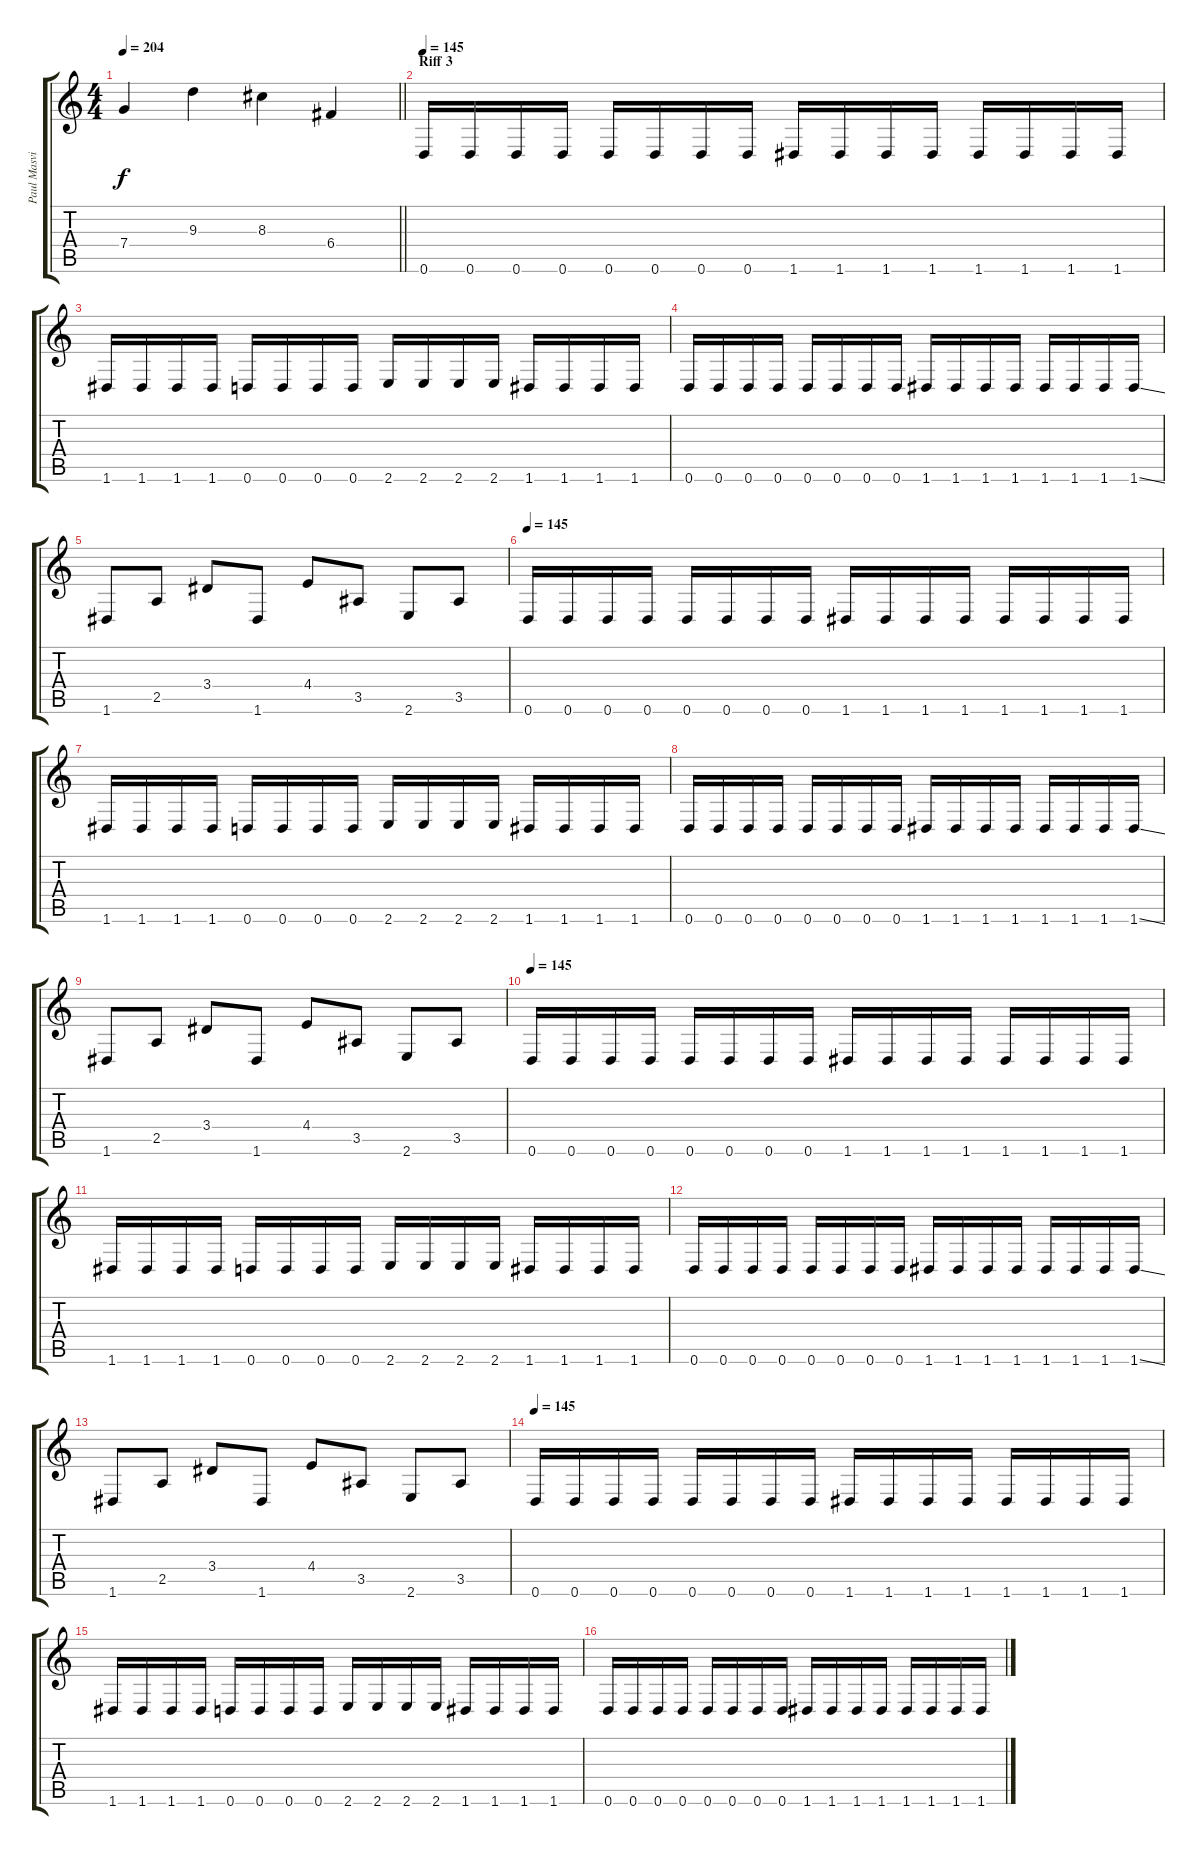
\track ("Paul Masvidal" "Paul Masvi") {instrument distortionguitar}
\staff {score tabs}
\tuning (D4 A3 F3 C3 G2 D2) {hide}
\ts (4 4)
\tempo 204
\clef g2
\barLineRight lightlight
\ks c
7.4.4{dy f} 9.3.4 8.3.4 6.4.4 |
\section ("" "Riff 3")
\tempo 145
0.6.16 0.6.16 0.6.16 0.6.16 0.6.16 0.6.16 0.6.16 0.6.16 1.6.16 1.6.16 1.6.16 1.6.16 1.6.16 1.6.16 1.6.16 1.6.16 |
1.6.16 1.6.16 1.6.16 1.6.16 0.6.16 0.6.16 0.6.16 0.6.16 2.6.16 2.6.16 2.6.16 2.6.16 1.6.16 1.6.16 1.6.16 1.6.16 |
0.6.16 0.6.16 0.6.16 0.6.16 0.6.16 0.6.16 0.6.16 0.6.16 1.6.16 1.6.16 1.6.16 1.6.16 1.6.16 1.6.16 1.6.16 1.6{ss}.16 |
1.6.8 2.5.8 3.4.8 1.6.8 4.4.8 3.5.8 2.6.8 3.5.8 |
\tempo 145
0.6.16 0.6.16 0.6.16 0.6.16 0.6.16 0.6.16 0.6.16 0.6.16 1.6.16 1.6.16 1.6.16 1.6.16 1.6.16 1.6.16 1.6.16 1.6.16 |
1.6.16 1.6.16 1.6.16 1.6.16 0.6.16 0.6.16 0.6.16 0.6.16 2.6.16 2.6.16 2.6.16 2.6.16 1.6.16 1.6.16 1.6.16 1.6.16 |
0.6.16 0.6.16 0.6.16 0.6.16 0.6.16 0.6.16 0.6.16 0.6.16 1.6.16 1.6.16 1.6.16 1.6.16 1.6.16 1.6.16 1.6.16 1.6{ss}.16 |
1.6.8 2.5.8 3.4.8 1.6.8 4.4.8 3.5.8 2.6.8 3.5.8 |
\tempo 145
0.6.16 0.6.16 0.6.16 0.6.16 0.6.16 0.6.16 0.6.16 0.6.16 1.6.16 1.6.16 1.6.16 1.6.16 1.6.16 1.6.16 1.6.16 1.6.16 |
1.6.16 1.6.16 1.6.16 1.6.16 0.6.16 0.6.16 0.6.16 0.6.16 2.6.16 2.6.16 2.6.16 2.6.16 1.6.16 1.6.16 1.6.16 1.6.16 |
0.6.16 0.6.16 0.6.16 0.6.16 0.6.16 0.6.16 0.6.16 0.6.16 1.6.16 1.6.16 1.6.16 1.6.16 1.6.16 1.6.16 1.6.16 1.6{ss}.16 |
1.6.8 2.5.8 3.4.8 1.6.8 4.4.8 3.5.8 2.6.8 3.5.8 |
\tempo 145
0.6.16 0.6.16 0.6.16 0.6.16 0.6.16 0.6.16 0.6.16 0.6.16 1.6.16 1.6.16 1.6.16 1.6.16 1.6.16 1.6.16 1.6.16 1.6.16 |
1.6.16 1.6.16 1.6.16 1.6.16 0.6.16 0.6.16 0.6.16 0.6.16 2.6.16 2.6.16 2.6.16 2.6.16 1.6.16 1.6.16 1.6.16 1.6.16 |
0.6.16 0.6.16 0.6.16 0.6.16 0.6.16 0.6.16 0.6.16 0.6.16 1.6.16 1.6.16 1.6.16 1.6.16 1.6.16 1.6.16 1.6.16 1.6{ss}.16
